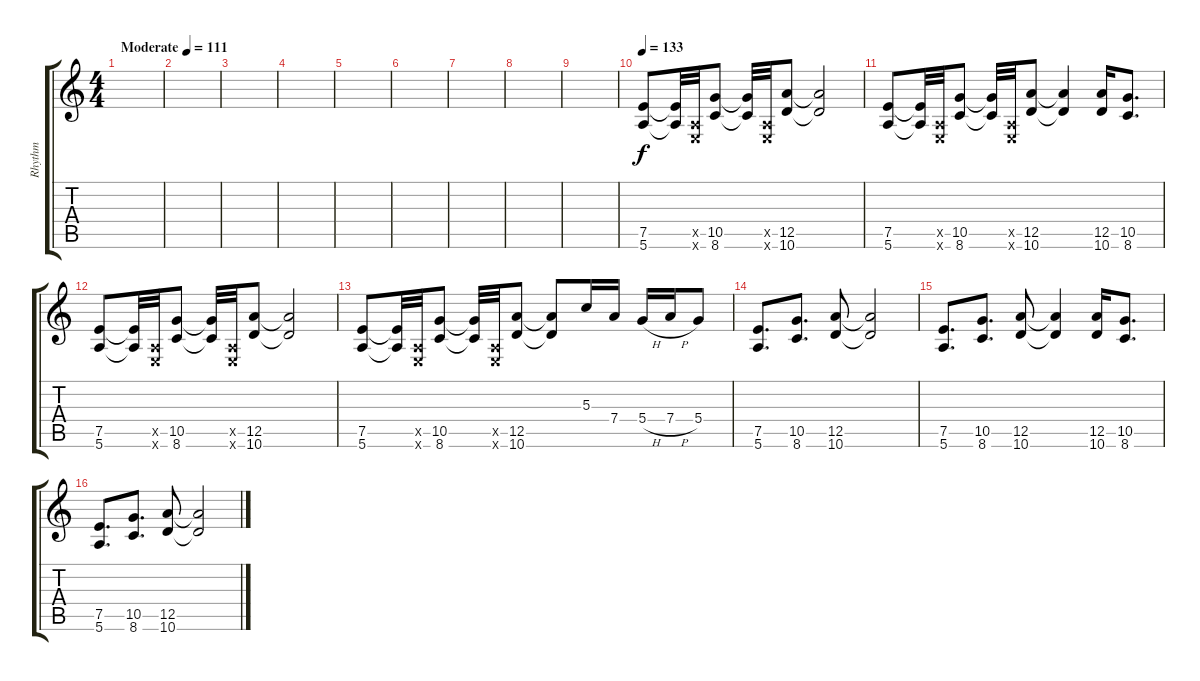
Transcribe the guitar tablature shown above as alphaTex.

\track ("Rhythm" "Rhythm") {instrument distortionguitar}
\staff {score tabs}
\tuning (E4 B3 G3 D3 A2 E2) {hide}
\ts (4 4)
\tempo (111 "Moderate")
\clef g2
\ks c
|
|
|
|
|
|
|
|
|
\tempo 133
(7.5 5.6).8 (7.5{t} 5.6{t}).32 (0.5{x} 0.6{x}).32 (10.5 8.6).8 (10.5{t} 8.6{t}).32 (0.5{x} 0.6{x}).32 (12.5 10.6).8 (12.5{t} 10.6{t}).2 |
(7.5 5.6).8 (7.5{t} 5.6{t}).32 (0.5{x} 0.6{x}).32 (10.5 8.6).8 (10.5{t} 8.6{t}).32 (0.5{x} 0.6{x}).32 (12.5 10.6).8 (12.5{t} 10.6{t}).4 (12.5 10.6).16 (10.5 8.6).8{d} |
(7.5 5.6).8 (7.5{t} 5.6{t}).32 (0.5{x} 0.6{x}).32 (10.5 8.6).8 (10.5{t} 8.6{t}).32 (0.5{x} 0.6{x}).32 (12.5 10.6).8 (12.5{t} 10.6{t}).2 |
(7.5 5.6).8 (7.5{t} 5.6{t}).32 (0.5{x} 0.6{x}).32 (10.5 8.6).8 (10.5{t} 8.6{t}).32 (0.5{x} 0.6{x}).32 (12.5 10.6).8 (12.5{t} 10.6{t}).8 5.3.16 7.4.16 5.4{h}.16 7.4{h}.16 5.4.8 |
(7.5 5.6).8{d} (10.5 8.6).8{d} (12.5 10.6).8 (12.5{t} 10.6{t}).2 |
(7.5 5.6).8{d} (10.5 8.6).8{d} (12.5 10.6).8 (12.5{t} 10.6{t}).4 (12.5 10.6).16 (10.5 8.6).8{d} |
(7.5 5.6).8{d} (10.5 8.6).8{d} (12.5 10.6).8 (12.5{t} 10.6{t}).2
